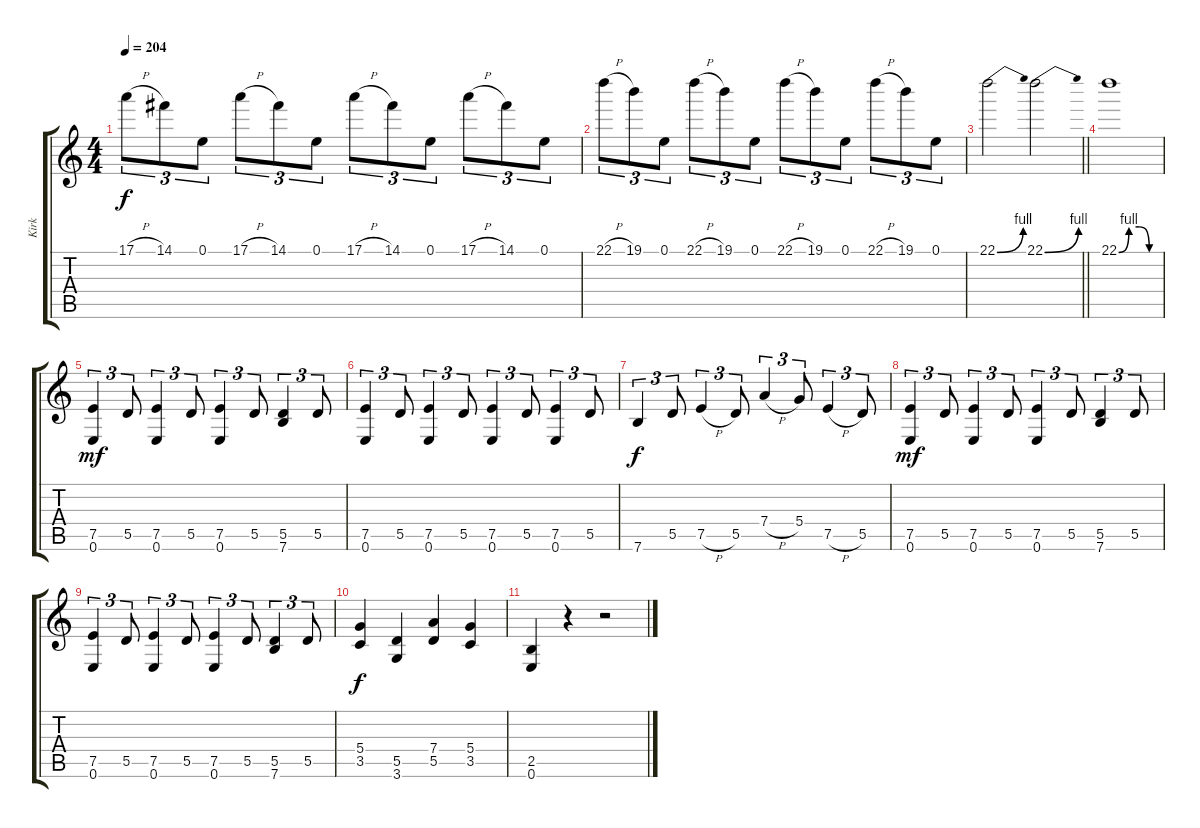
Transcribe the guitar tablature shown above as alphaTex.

\track ("Kirk" "Kirk") {instrument distortionguitar}
\staff {score tabs}
\tuning (E4 B3 G3 D3 A2 E2) {hide}
\ts (4 4)
\tempo 204
\clef g2
\ks c
17.1{h}.8{tu (3 2) dy f} 14.1.8{tu (3 2)} 0.1.8{tu (3 2)} 17.1{h}.8{tu (3 2)} 14.1.8{tu (3 2)} 0.1.8{tu (3 2)} 17.1{h}.8{tu (3 2)} 14.1.8{tu (3 2)} 0.1.8{tu (3 2)} 17.1{h}.8{tu (3 2)} 14.1.8{tu (3 2)} 0.1.8{tu (3 2)} |
22.1{h}.8{tu (3 2)} 19.1.8{tu (3 2)} 0.1.8{tu (3 2)} 22.1{h}.8{tu (3 2)} 19.1.8{tu (3 2)} 0.1.8{tu (3 2)} 22.1{h}.8{tu (3 2)} 19.1.8{tu (3 2)} 0.1.8{tu (3 2)} 22.1{h}.8{tu (3 2)} 19.1.8{tu (3 2)} 0.1.8{tu (3 2)} |
\barLineRight lightlight
22.1{be (bend 0 0 60 4)}.2 22.1{be (bend 0 0 60 4)}.2 |
22.1{be (custom 0 0 15 4 30 4 45 0 60 0)}.1 |
(7.5 0.6).4{tu (3 2) dy mf} 5.5.8{tu (3 2)} (7.5 0.6).4{tu (3 2)} 5.5.8{tu (3 2)} (7.5 0.6).4{tu (3 2)} 5.5.8{tu (3 2)} (5.5 7.6).4{tu (3 2)} 5.5.8{tu (3 2)} |
(7.5 0.6).4{tu (3 2)} 5.5.8{tu (3 2)} (7.5 0.6).4{tu (3 2)} 5.5.8{tu (3 2)} (7.5 0.6).4{tu (3 2)} 5.5.8{tu (3 2)} (7.5 0.6).4{tu (3 2)} 5.5.8{tu (3 2)} |
7.6.4{tu (3 2) dy f} 5.5.8{tu (3 2)} 7.5{h}.4{tu (3 2)} 5.5.8{tu (3 2)} 7.4{h}.4{tu (3 2)} 5.4.8{tu (3 2)} 7.5{h}.4{tu (3 2)} 5.5.8{tu (3 2)} |
(7.5 0.6).4{tu (3 2) dy mf} 5.5.8{tu (3 2)} (7.5 0.6).4{tu (3 2)} 5.5.8{tu (3 2)} (7.5 0.6).4{tu (3 2)} 5.5.8{tu (3 2)} (5.5 7.6).4{tu (3 2)} 5.5.8{tu (3 2)} |
(7.5 0.6).4{tu (3 2)} 5.5.8{tu (3 2)} (7.5 0.6).4{tu (3 2)} 5.5.8{tu (3 2)} (7.5 0.6).4{tu (3 2)} 5.5.8{tu (3 2)} (5.5 7.6).4{tu (3 2)} 5.5.8{tu (3 2)} |
(5.4 3.5).4{dy f} (5.5 3.6).4 (7.4 5.5).4 (5.4 3.5).4 |
(2.5 0.6).4 r.4 r.2
